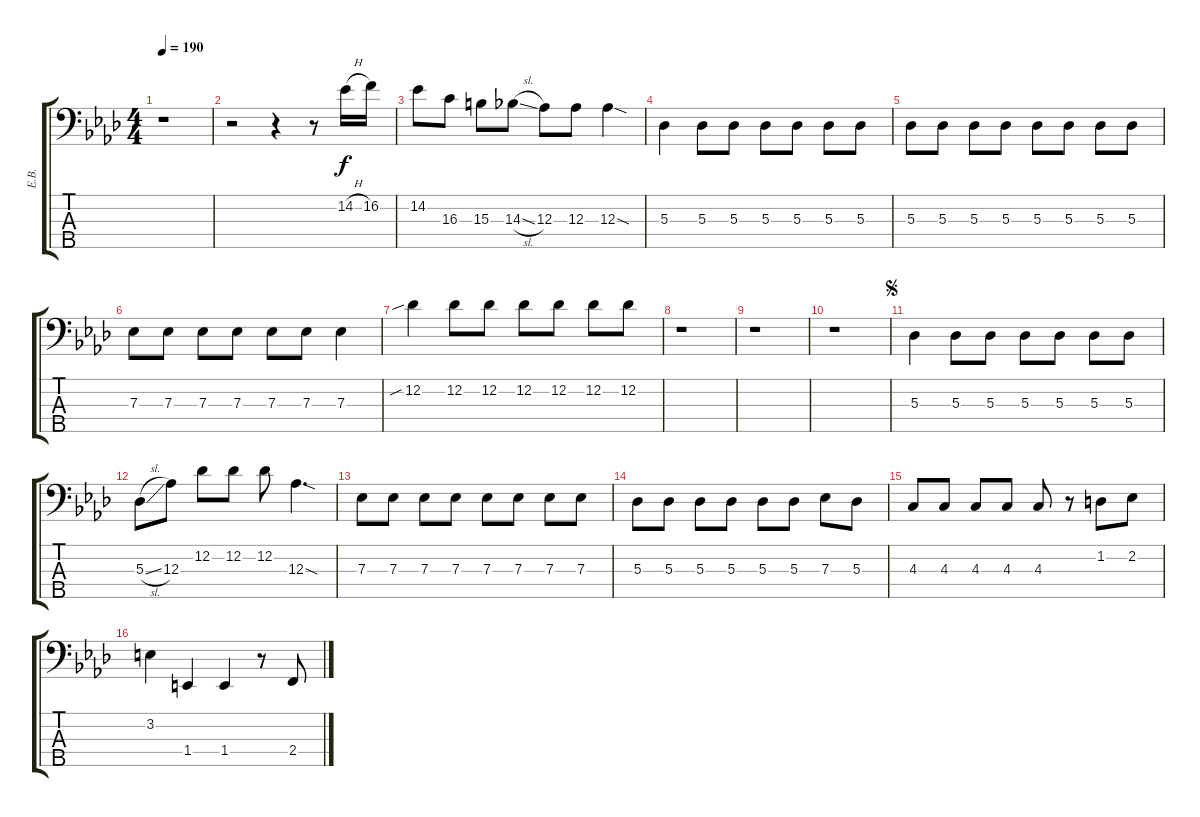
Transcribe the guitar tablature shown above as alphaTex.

\track ("E.B." "E.B.") {instrument electricbassfinger}
\staff {score tabs}
\tuning (Gb2 Db2 Ab1 Eb1 Bb0) {hide}
\ts (4 4)
\tempo 190
\clef f4
\ks ab
r.1{dy f} |
r.2 r.4 r.8 14.2{h}.16 16.2.16 |
14.2.8 16.3.8 15.3.8 14.3{sl}.8 12.3.8 12.3.8 12.3{sod}.4 |
5.3.4 5.3.8 5.3.8 5.3.8 5.3.8 5.3.8 5.3.8 |
5.3.8 5.3.8 5.3.8 5.3.8 5.3.8 5.3.8 5.3.8 5.3.8 |
7.3.8 7.3.8 7.3.8 7.3.8 7.3.8 7.3.8 7.3.4 |
12.2{sib}.4 12.2.8 12.2.8 12.2.8 12.2.8 12.2.8 12.2.8 |
r.1 |
r.1 |
r.1 |
\jump segno
5.3.4 5.3.8 5.3.8 5.3.8 5.3.8 5.3.8 5.3.8 |
5.3{sl}.8 12.3.8 12.2.8 12.2.8 12.2.8 12.3{sod}.4{d} |
7.3.8 7.3.8 7.3.8 7.3.8 7.3.8 7.3.8 7.3.8 7.3.8 |
5.3.8 5.3.8 5.3.8 5.3.8 5.3.8 5.3.8 7.3.8 5.3.8 |
4.3.8 4.3.8 4.3.8 4.3.8 4.3.8 r.8 1.2.8 2.2.8 |
3.2.4 1.4.4 1.4.4 r.8 2.4.8
